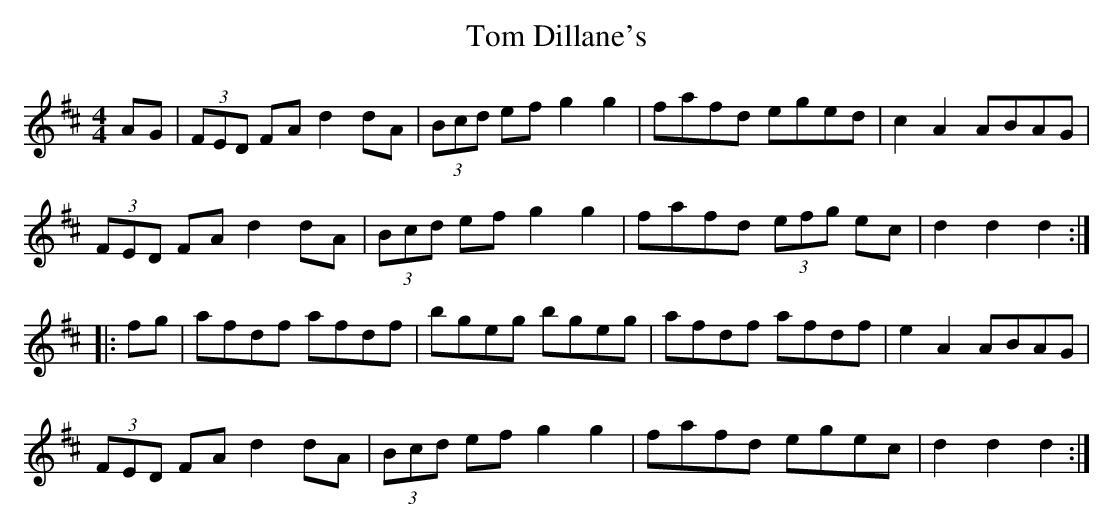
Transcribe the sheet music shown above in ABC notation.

X:1
T: Tom Dillane's
M: 4/4
L: 1/8
K: D
AG | (3FED FA d2 dA | (3Bcd ef g2 g2 | fafd eged |c2 A2 ABAG |
(3FED FA d2 dA | (3Bcd ef g2 g2 | fafd (3efg ec |d2 d2 d2 :|
|:fg | afdf afdf | bgeg bgeg | afdf afdf | e2 A2 ABAG |
(3FED FA d2 dA | (3Bcd ef g2 g2 | fafd egec |d2 d2 d2 :|
